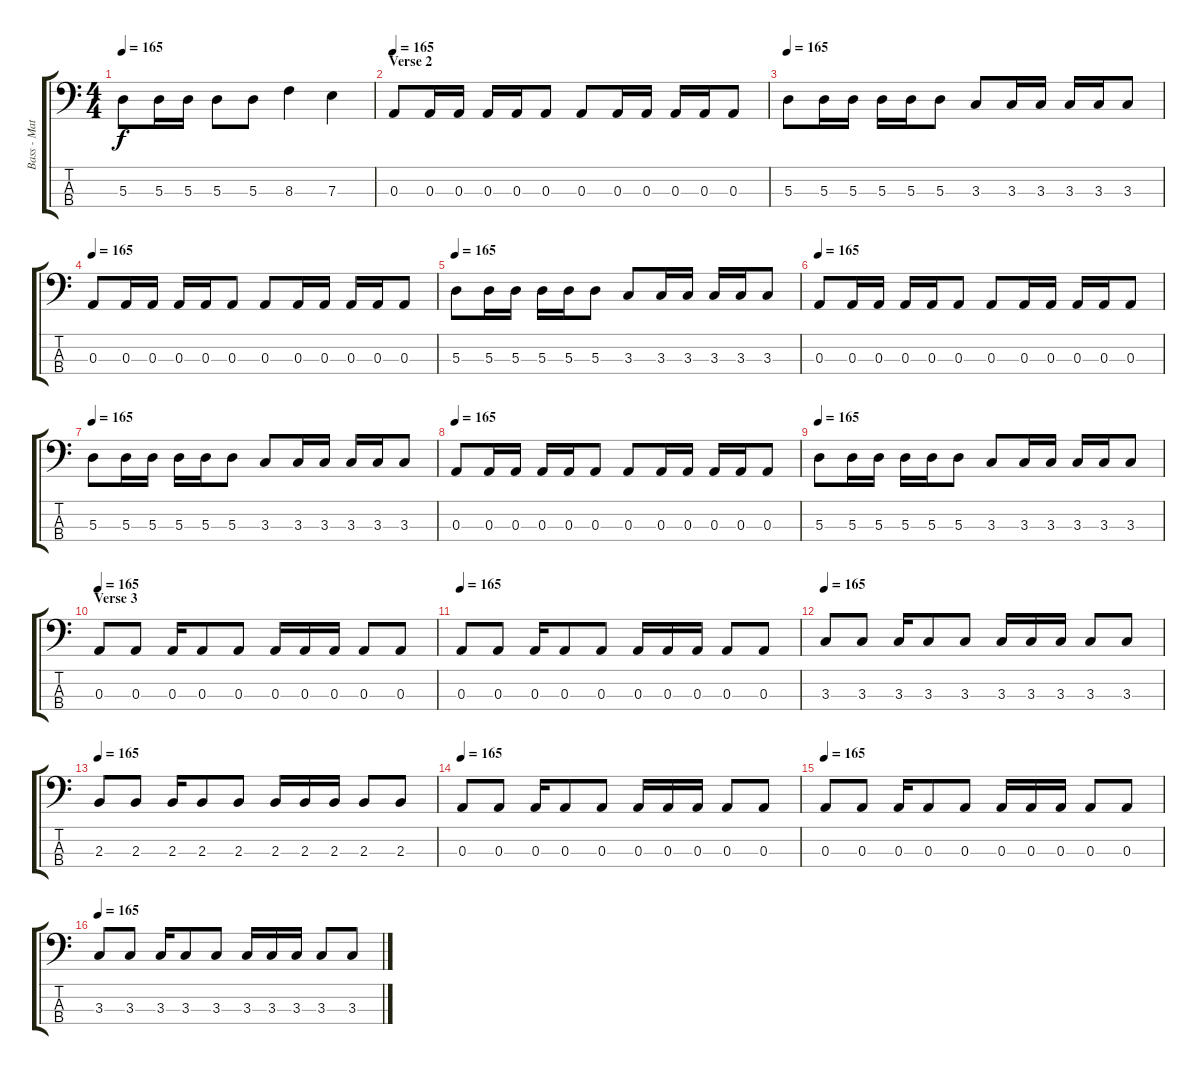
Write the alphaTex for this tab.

\track ("Bass - Matias" "Bass - Mat") {instrument electricbassfinger}
\staff {score tabs}
\tuning (G2 D2 A1 E1) {hide}
\ts (4 4)
\tempo 165
\clef f4
\ks c
5.3.8{dy f} 5.3.16 5.3.16 5.3.8 5.3.8 8.3.4 7.3.4 |
\section ("" "Verse 2")
\tempo 165
0.3.8 0.3.16 0.3.16 0.3.16 0.3.16 0.3.8 0.3.8 0.3.16 0.3.16 0.3.16 0.3.16 0.3.8 |
\tempo 165
5.3.8 5.3.16 5.3.16 5.3.16 5.3.16 5.3.8 3.3.8 3.3.16 3.3.16 3.3.16 3.3.16 3.3.8 |
\tempo 165
0.3.8 0.3.16 0.3.16 0.3.16 0.3.16 0.3.8 0.3.8 0.3.16 0.3.16 0.3.16 0.3.16 0.3.8 |
\tempo 165
5.3.8 5.3.16 5.3.16 5.3.16 5.3.16 5.3.8 3.3.8 3.3.16 3.3.16 3.3.16 3.3.16 3.3.8 |
\tempo 165
0.3.8 0.3.16 0.3.16 0.3.16 0.3.16 0.3.8 0.3.8 0.3.16 0.3.16 0.3.16 0.3.16 0.3.8 |
\tempo 165
5.3.8 5.3.16 5.3.16 5.3.16 5.3.16 5.3.8 3.3.8 3.3.16 3.3.16 3.3.16 3.3.16 3.3.8 |
\tempo 165
0.3.8 0.3.16 0.3.16 0.3.16 0.3.16 0.3.8 0.3.8 0.3.16 0.3.16 0.3.16 0.3.16 0.3.8 |
\tempo 165
5.3.8 5.3.16 5.3.16 5.3.16 5.3.16 5.3.8 3.3.8 3.3.16 3.3.16 3.3.16 3.3.16 3.3.8 |
\section ("" "Verse 3")
\tempo 165
0.3.8 0.3.8 0.3.16 0.3.8 0.3.8 0.3.16 0.3.16 0.3.16 0.3.8 0.3.8 |
\tempo 165
0.3.8 0.3.8 0.3.16 0.3.8 0.3.8 0.3.16 0.3.16 0.3.16 0.3.8 0.3.8 |
\tempo 165
3.3.8 3.3.8 3.3.16 3.3.8 3.3.8 3.3.16 3.3.16 3.3.16 3.3.8 3.3.8 |
\tempo 165
2.3.8 2.3.8 2.3.16 2.3.8 2.3.8 2.3.16 2.3.16 2.3.16 2.3.8 2.3.8 |
\tempo 165
0.3.8 0.3.8 0.3.16 0.3.8 0.3.8 0.3.16 0.3.16 0.3.16 0.3.8 0.3.8 |
\tempo 165
0.3.8 0.3.8 0.3.16 0.3.8 0.3.8 0.3.16 0.3.16 0.3.16 0.3.8 0.3.8 |
\tempo 165
3.3.8 3.3.8 3.3.16 3.3.8 3.3.8 3.3.16 3.3.16 3.3.16 3.3.8 3.3.8
